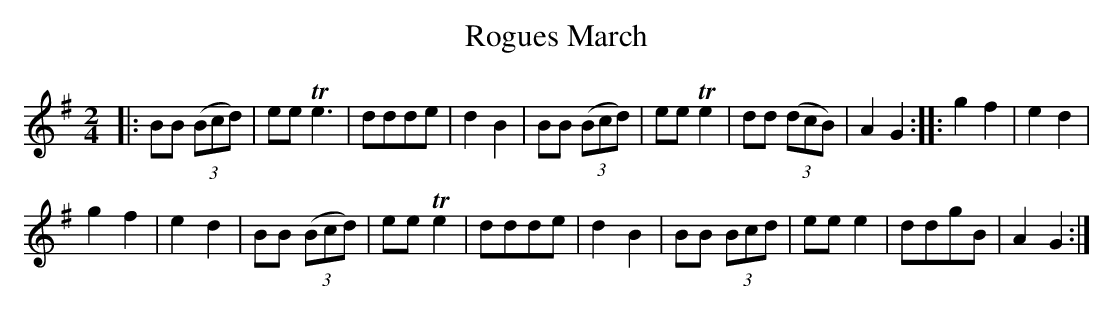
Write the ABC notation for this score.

X:1
T: Rogues March
M: 2/4
L: 1/8
K: G
|:\
BB (3(Bcd) | ee Te3 |\
ddde | d2B2 |\
BB (3(Bcd) | ee Te2 |\
dd ((3dcB) | A2 G2 ::\
g2 f2 | e2 d2 |
g2 f2 | e2 d2 |\
BB (3(Bcd) | ee Te2 |\
ddde | d2 B2 |\
BB (3Bcd | ee e2 |\
ddgB | A2 G2 :|
